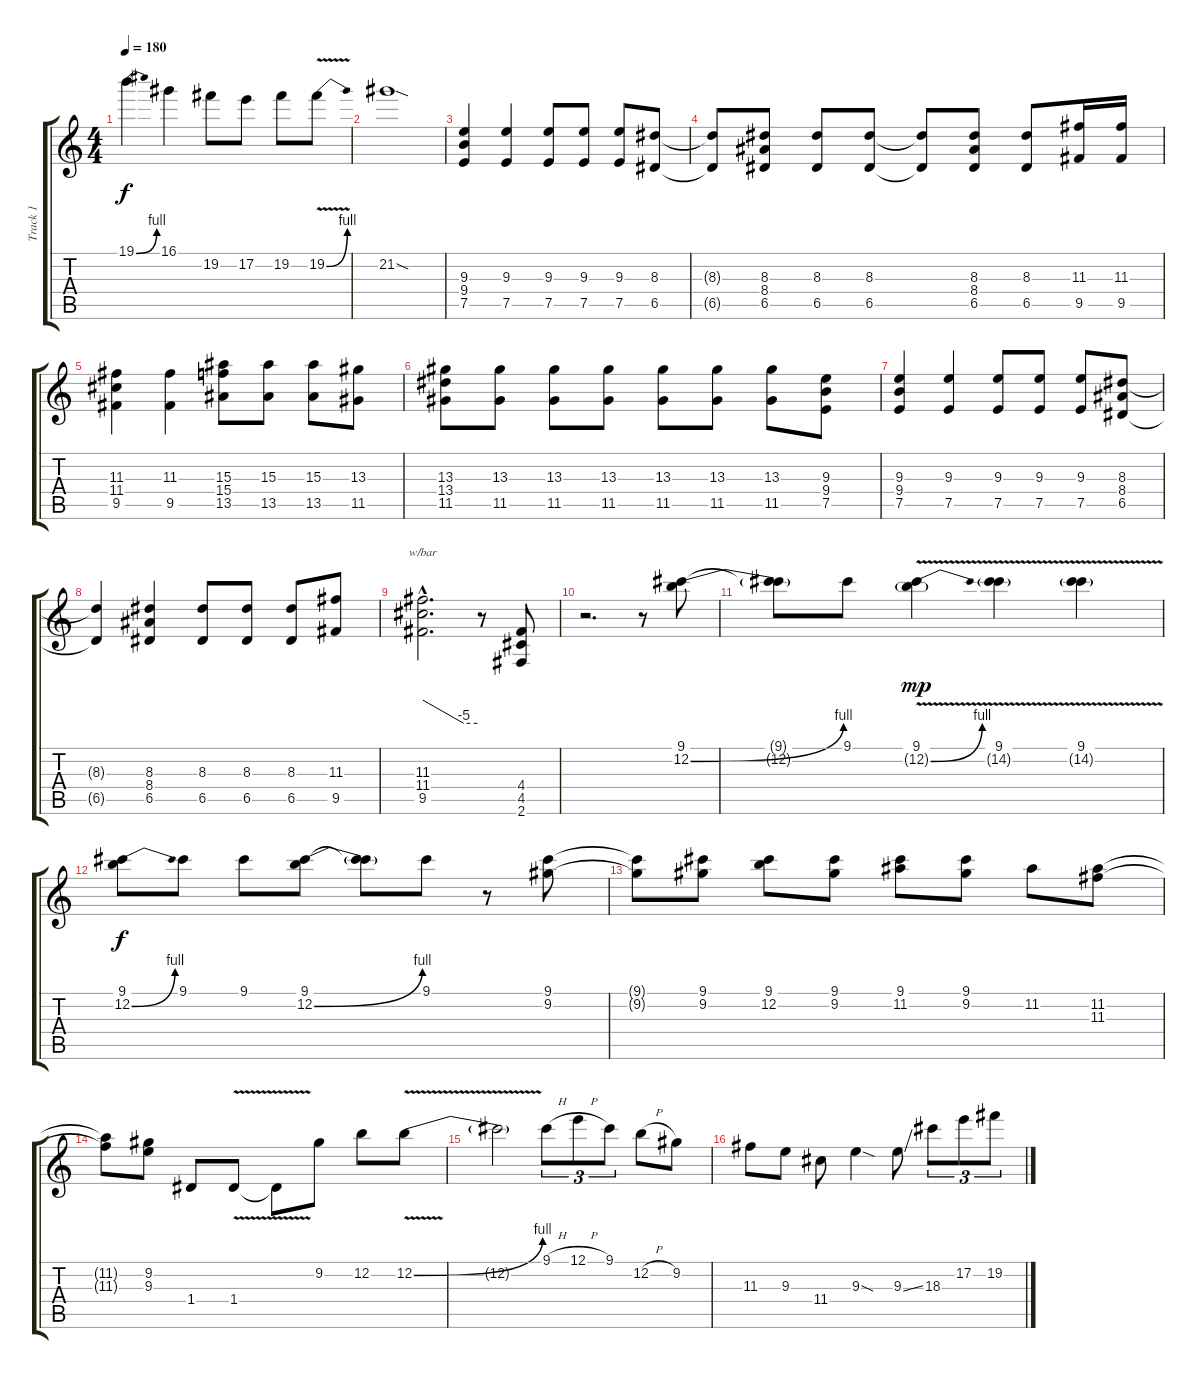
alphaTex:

\track ("Track 1" "Track 1") {instrument overdrivenguitar}
\staff {score tabs}
\tuning (E4 B3 G3 D3 A2 E2) {hide}
\ts (4 4)
\tempo 180
\clef g2
\ks c
19.1{be (bend 0 0 60 4)}.4{dy f} 16.1.4 19.2.8 17.2.8 19.2.8 19.2{be (bend 0 0 60 4) v}.8 |
21.2{sod}.1 |
(9.3 9.4 7.5).4 (9.3 7.5).4 (9.3 7.5).8 (9.3 7.5).8 (9.3 7.5).8 (8.3 6.5).8 |
(8.3{t} 6.5{t}).8 (8.3 8.4 6.5).8 (8.3 6.5).8 (8.3 6.5).8 (8.3{t} 6.5{t}).8 (8.3 8.4 6.5).8 (8.3 6.5).8 (11.3 9.5).16 (11.3 9.5).16 |
(11.3 11.4 9.5).4 (11.3 9.5).4 (15.3 15.4 13.5).8 (15.3 13.5).8 (15.3 13.5).8 (13.3 11.5).8 |
(13.3 13.4 11.5).8 (13.3 11.5).8 (13.3 11.5).8 (13.3 11.5).8 (13.3 11.5).8 (13.3 11.5).8 (13.3 11.5).8 (9.3 9.4 7.5).8 |
(9.3 9.4 7.5).4 (9.3 7.5).4 (9.3 7.5).8 (9.3 7.5).8 (9.3 7.5).8 (8.3 8.4 6.5).8 |
(8.3{t} 6.5{t}).4 (8.3 8.4 6.5).4 (8.3 6.5).8 (8.3 6.5).8 (8.3 6.5).8 (11.3 9.5).8 |
(11.3{hac} 11.4{hac} 9.5{hac}).2{d tbe (custom default 0 0 45 -20 60 -20)} r.8 (4.4 4.5 2.6).8 |
r.2{d} r.8 (9.1 12.2{be (bend 0 0 60 4)}).8 |
(9.1{t} 12.2{t}).8 9.1.8 (9.1{v} 12.2{be (bend 0 0 60 4) g}).4{dy mp} (9.1{v} 14.2{g}).4 (9.1{v} 14.2{g}).4 |
(9.1 12.2{be (bend 0 0 60 4)}).8{dy f} 9.1.8 9.1.8 (9.1 12.2{be (bend 0 0 60 4)}).8 (9.1{t} 12.2{t}).8 9.1.8 r.8 (9.1 9.2).8 |
(9.1{t} 9.2{t}).8 (9.1 9.2).8 (9.1 12.2).8 (9.1 9.2).8 (9.1 11.2).8 (9.1 9.2).8 11.2.8 (11.2 11.3).8 |
(11.2{t} 11.3{t}).8 (9.2 9.3).8 1.4.8 1.4{v}.8 1.4{t}.8 9.2.8 12.2.8 12.2{be (bend 0 0 60 4) v}.8 |
12.2{t}.2 9.1{h}.8{tu (3 2)} 12.1{h}.8{tu (3 2)} 9.1.8{tu (3 2)} 12.2{h}.8 9.2.8 |
11.3.8 9.3.8 11.4.8 9.3{sod}.4 9.3{ss}.8 18.3.8{tu (3 2)} 17.2.8{tu (3 2)} 19.2.8{tu (3 2)}
